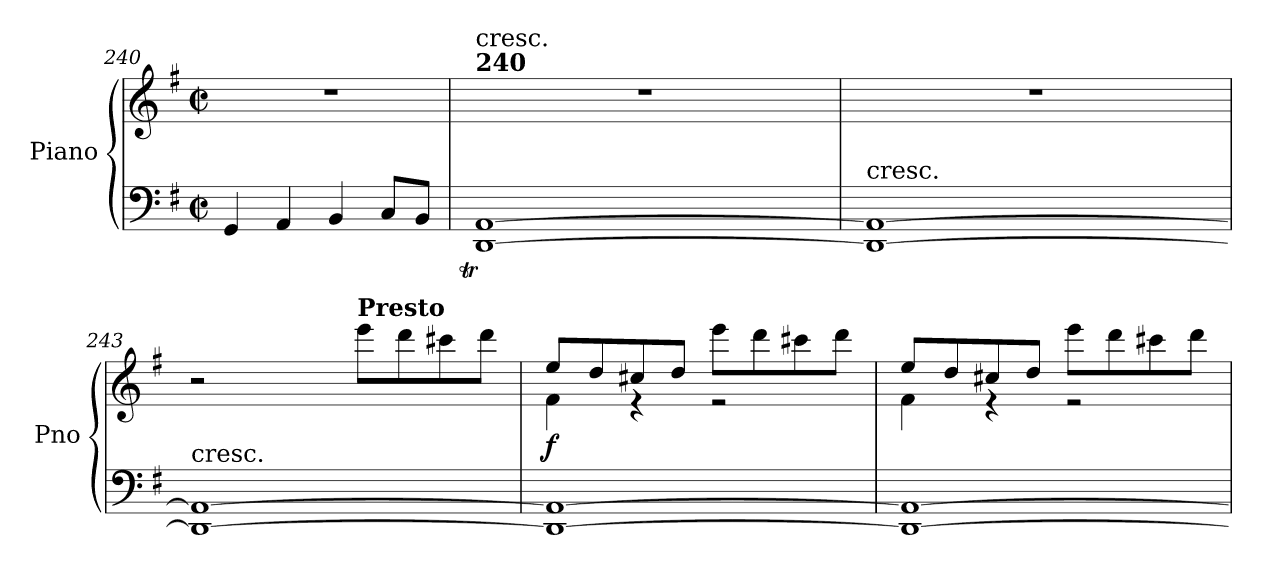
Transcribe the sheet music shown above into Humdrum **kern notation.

**kern	**kern	**dynam
*part1	*part1	*part1
*staff2	*staff1	*staff1/2
*I"Piano	*	*
*I'Pno	*	*
*clefF4	*clefG2	*
*k[f#]	*k[f#]	*
*G:	*G:	*
*M2/2	*M2/2	*
*met(c|)	*met(c|)	*
=240	=240	=240
4GG/	1r	.
4AA/	.	.
4BB/	.	.
8C/L	.	.
8BB/J	.	.
=241	=241	=241
*^	*	*
!	!	!LO:TX:a:B:t=240	!
!	!	!LO:TX:a:t=cresc.	!
[1DD [1AA	16AATLLyy	1r	.
.	16BByy	.	.
.	16AAyy	.	.
.	16BBJJyy	.	.
.	16AALLyy	.	.
.	16BByy	.	.
.	16AAyy	.	.
.	16BBJJyy	.	.
.	16AALLyy	.	.
.	16BByy	.	.
.	16AAyy	.	.
.	16BBJJyy	.	.
.	16AALLyy	.	.
.	16BByy	.	.
.	16AAyy	.	.
.	16BBJJyy	.	.
!!LO:LB:g=z
=242	=242	=242	=242
!LO:TX:a:t=cresc.	!	!	!
1DD_ 1AA_	16AALLyy	1r	.
.	16BByy	.	.
.	16AAyy	.	.
.	16BBJJyy	.	.
.	16AALLyy	.	.
.	16BByy	.	.
.	16AAyy	.	.
.	16BBJJyy	.	.
.	16AALLyy	.	.
.	16BByy	.	.
.	16AAyy	.	.
.	16BBJJyy	.	.
.	16AALLyy	.	.
.	16BByy	.	.
.	16AAyy	.	.
.	16BBJJyy	.	.
=243	=243	=243	=243
!LO:TX:a:t=cresc.	!	!	!
1DD_ 1AA_	16AALLyy	2r	.
.	16BByy	.	.
.	16AAyy	.	.
.	16BBJJyy	.	.
.	16AALLyy	.	.
.	16BByy	.	.
.	16AAyy	.	.
.	16BBJJyy	.	.
!	!	!LO:TX:a:B:t=Presto	!
.	16AALLyy	8eee\L	.
.	16BByy	.	.
.	16AAyy	8ddd\	.
.	16BBJJyy	.	.
.	16AALLyy	8ccc#X\	.
.	16BByy	.	.
.	16AAyy	8ddd\J	.
.	16BBJJyy	.	.
!!LO:PB:g=z
=244	=244	=244	=244
*	*	*^	*
!	!	!	!	!LO:DY:b
1DD_ 1AA_	16AALLyy	8ee/L	4f#\	f
.	16BByy	.	.	.
.	16AAyy	8dd/	.	.
.	16BBJJyy	.	.	.
.	16AALLyy	8cc#X/	4re	.
.	16BByy	.	.	.
.	16AAyy	8dd/J	.	.
.	16BBJJyy	.	.	.
.	16AALLyy	8eee\L	2re	.
.	16BByy	.	.	.
.	16AAyy	8ddd\	.	.
.	16BBJJyy	.	.	.
.	16AALLyy	8ccc#X\	.	.
.	16BByy	.	.	.
.	16AAyy	8ddd\J	.	.
.	16BBJJyy	.	.	.
!!LO:PB:g=z	!!
=245	=245	=245	=245	=245
1DD_ 1AA_	16AALLyy	8ee/L	4f#\	.
.	16BByy	.	.	.
.	16AAyy	8dd/	.	.
.	16BBJJyy	.	.	.
.	16AALLyy	8cc#X/	4re	.
.	16BByy	.	.	.
.	16AAyy	8dd/J	.	.
.	16BBJJyy	.	.	.
.	16AALLyy	8eee\L	2re	.
.	16BByy	.	.	.
.	16AAyy	8ddd\	.	.
.	16BBJJyy	.	.	.
.	16AALLyy	8ccc#X\	.	.
.	16BByy	.	.	.
.	16AAyy	8ddd\J	.	.
.	16BBJJyy	.	.	.
*v	*v	*	*	*
*	*v	*v	*
=	=	=
*-	*-	*-
